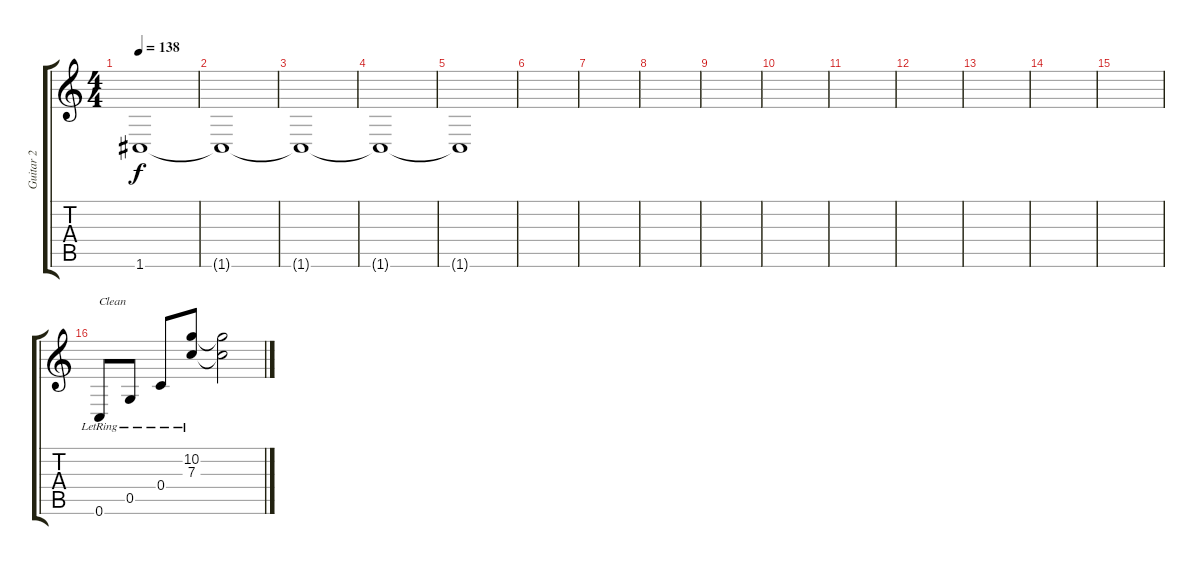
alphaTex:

\track ("Guitar 2" "Guitar 2") {instrument overdrivenguitar}
\staff {score tabs}
\tuning (D4 A3 F3 C3 G2 C2) {hide}
\ts (4 4)
\tempo 138
\clef g2
\ks c
1.6{t}.1{dy f} |
1.6{t}.1{volume 0} |
1.6{t}.1 |
1.6{t}.1 |
1.6{t}.1 |
|
|
|
|
|
|
|
|
|
|
0.6{lr}.8{txt "Clean" instrument acousticguitarnylon} 0.5{lr}.8 0.4{lr}.8 (10.2{lr} 7.3{lr}).8 (10.2{t} 7.3{t}).2
